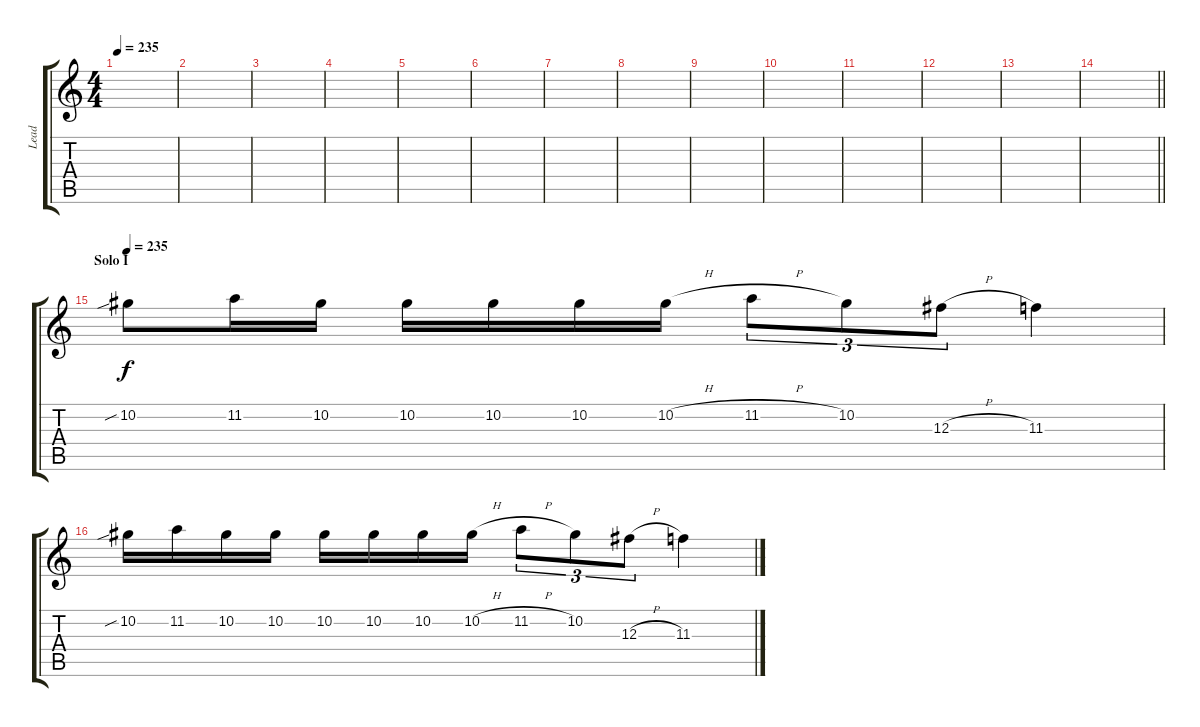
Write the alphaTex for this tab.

\track ("Lead" "Lead") {instrument overdrivenguitar}
\staff {score tabs}
\tuning (Eb4 Bb3 Gb3 Db3 Ab2 Db2) {hide}
\ts (4 4)
\tempo 235
\clef g2
\ks c
|
|
|
|
|
|
|
|
|
|
|
|
|
\barLineRight lightlight
|
\section ("" "Solo I")
\tempo 235
10.2{sib}.8 11.2.16 10.2.16 10.2.16 10.2.16 10.2.16 10.2{h}.16 11.2{h}.8{tu (3 2)} 10.2.8{tu (3 2)} 12.3{h}.8{tu (3 2)} 11.3.4 |
10.2{sib}.16 11.2.16 10.2.16 10.2.16 10.2.16 10.2.16 10.2.16 10.2{h}.16 11.2{h}.8{tu (3 2)} 10.2.8{tu (3 2)} 12.3{h}.8{tu (3 2)} 11.3.4
